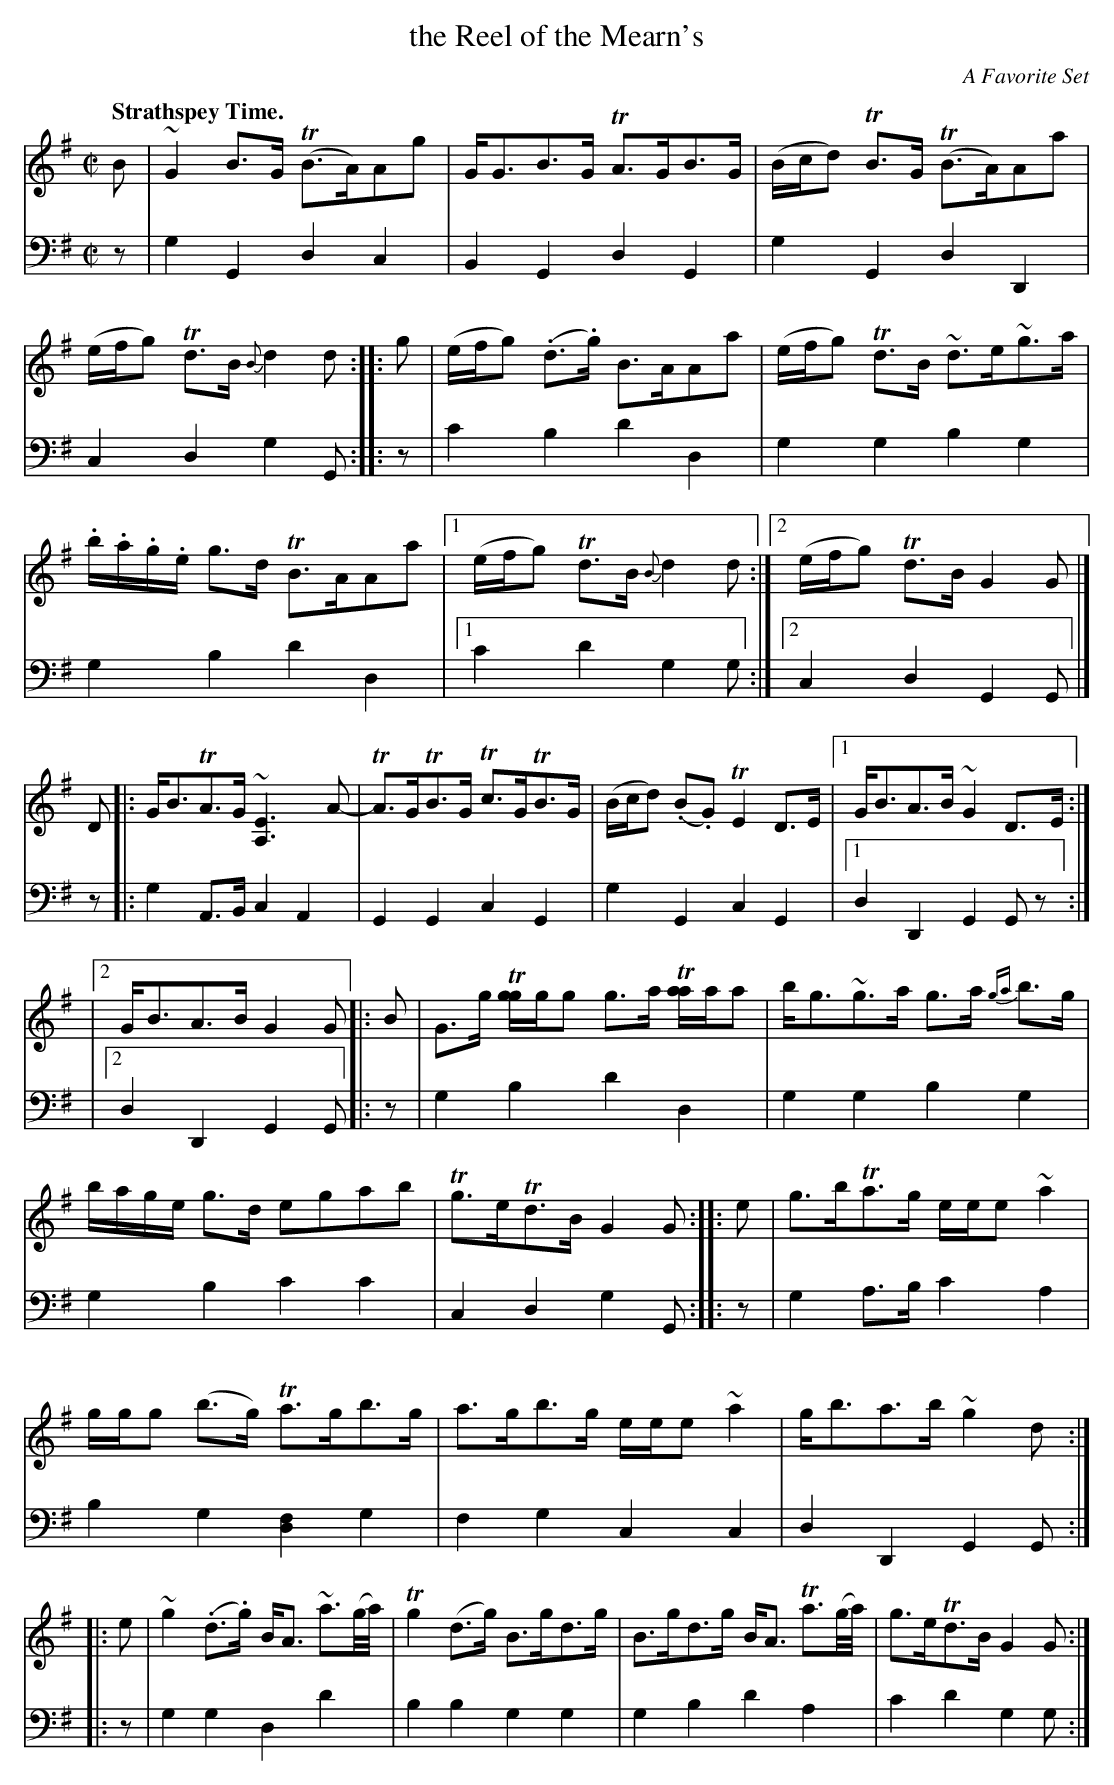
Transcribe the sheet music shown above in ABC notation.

X:1
T: the Reel of the Mearn's
O: A Favorite Set
M: C|
L: 1/16
Q: "Strathspey Time."
K: G
V: 1 staves=2
B2 |\
~G4 B3G (TB3A)A2g2 | GG3B3G TA3GB3G | (Bcd2) TB3G (TB3A)A2a2 | (efg2) Td3B {B}d4 d2 :: g2 |\
(efg2) (.d3.g) B3AA2a2 | (efg2) Td3B ~d3e~g3a |
.b.a.g.e g3d TB3AA2a2 |[1 (efg2) Td3B {B}d4d2 :|[2 (efg2) Td3B G4G2 |]\
D2 |:\
GB3TA3G ~[E6A,6] A2- | TA3GTB3G Tc3GTB3G | (Bcd2) (.B2.G2) TE4 D3E |[1 GB3A3B ~G4 D3E :|
|[2 GB3A3B G4G2 |: B2 | G3g T[gg4]gg2 g3a T[aa4]aa2 | bg3~g3a g3a {ga}b3g | bage g3d e2g2a2b2 | Tg3eTd3B G4G2 ::\
e2 | g3bTa3g eee2 ~a4 |
ggg2 (b3g) Ta3gb3g | a3gb3g eee2 ~a4 | gb3a3b ~g4d2 :: e2 |\
~g4 (.d3.g) BA3 ~a3(g/a/) | Tg4(d3g) B3gd3g | B3gd3g BA3 Ta3(g/a/) | g3eTd3B G4G2 :|
V: 2 clef=bass middle=d
z2 |\
g4G4 d4c4 | B4G4 d4G4 | g4G4 d4D4 | c4d4 g4G2 :: z2 | c'4b4 d'4d4 | g4g4 b4g4 |
g4b4 d'4d4 |[1 c'4d'4 g4g2 :|[2 c4d4 G4G2 |] z2 |: g4A3B c4A4 | G4G4 c4G4 | g4G4 c4G4 |[1 d4D4 G4G2z2 :|
|[2 d4D4 G4G2 |: z2 | g4b4 d'4d4 | g4g4 b4g4 | g4b4 c'4c'4 | c4d4 g4G2 :: z2 | g4a3b c'4a4 | b4g4 [d4f4]g4 |
f4g4 c4c4 | d4D4 G4G2 :: z2 | g4g4 d4d'4 | b4b4 g4g4 | g4b4 d'4a4 | c'4d'4 g4g2 :|
